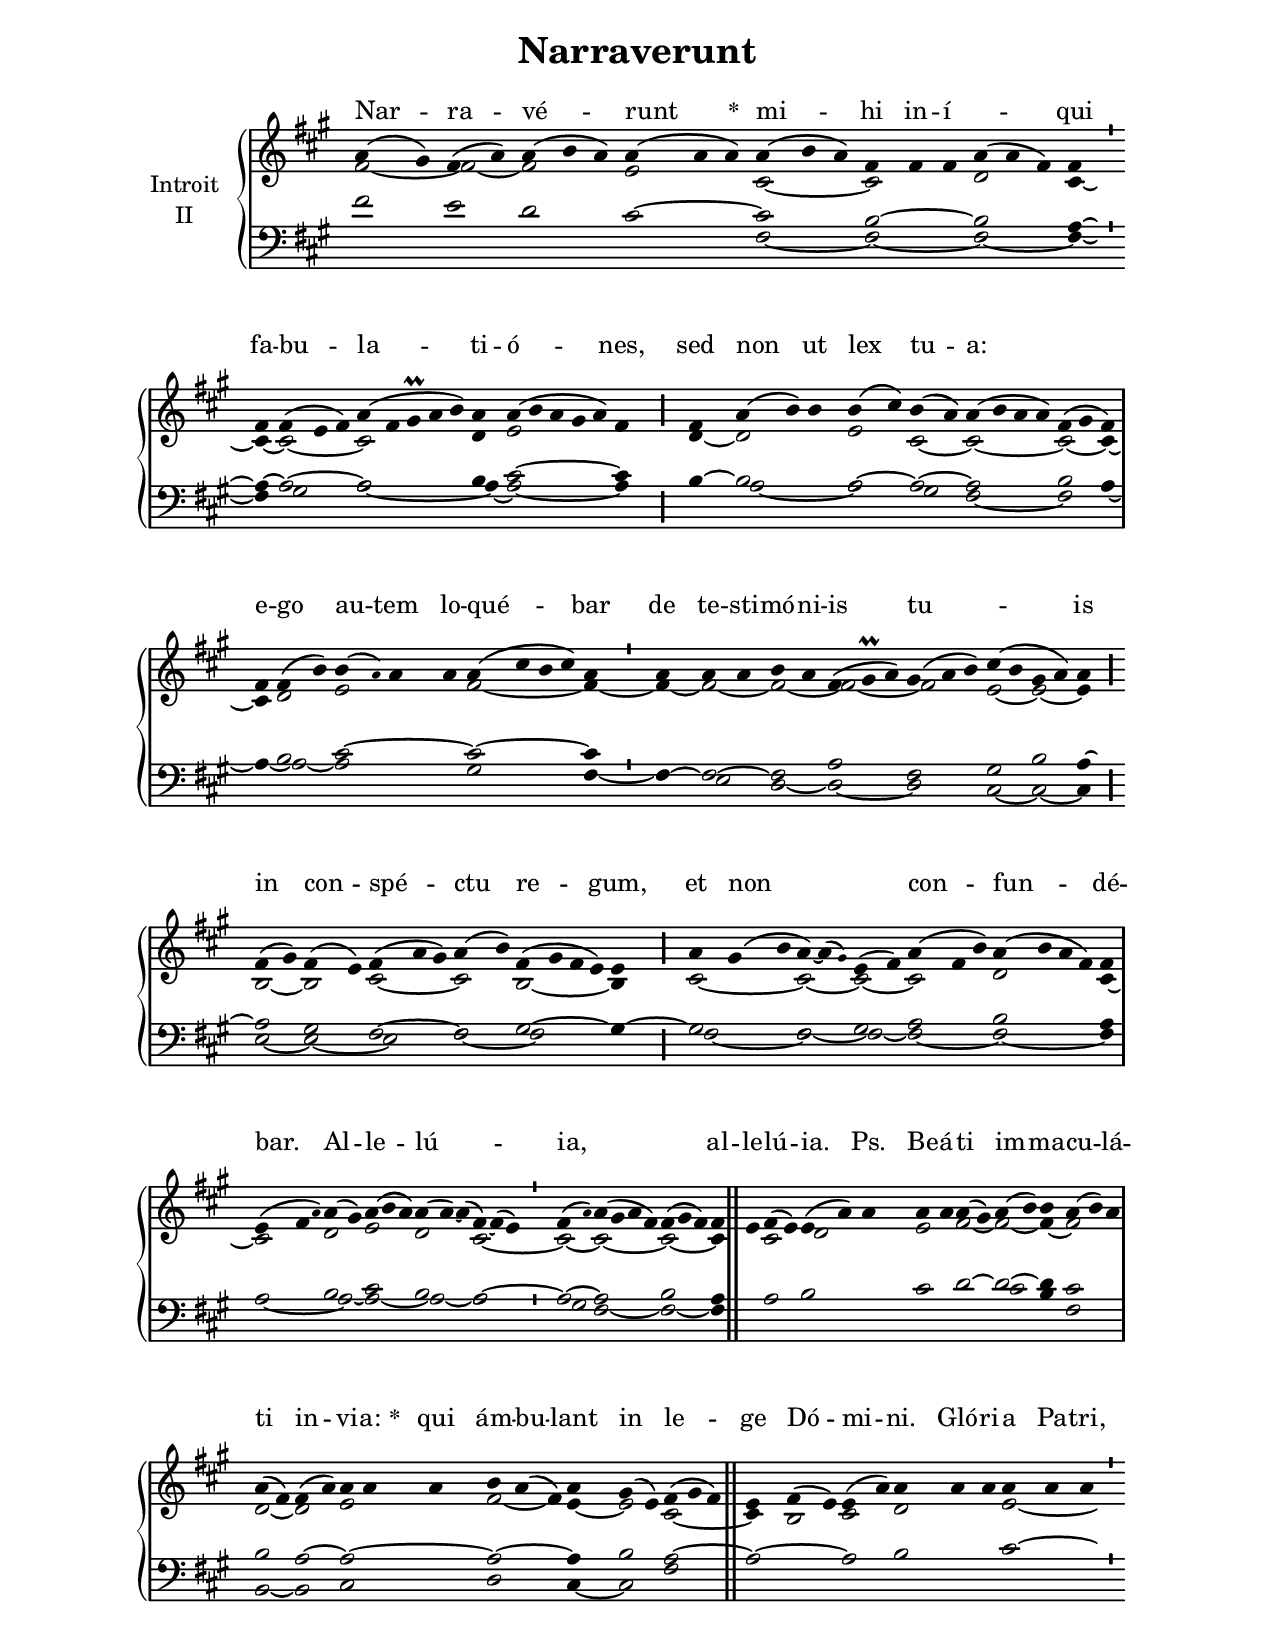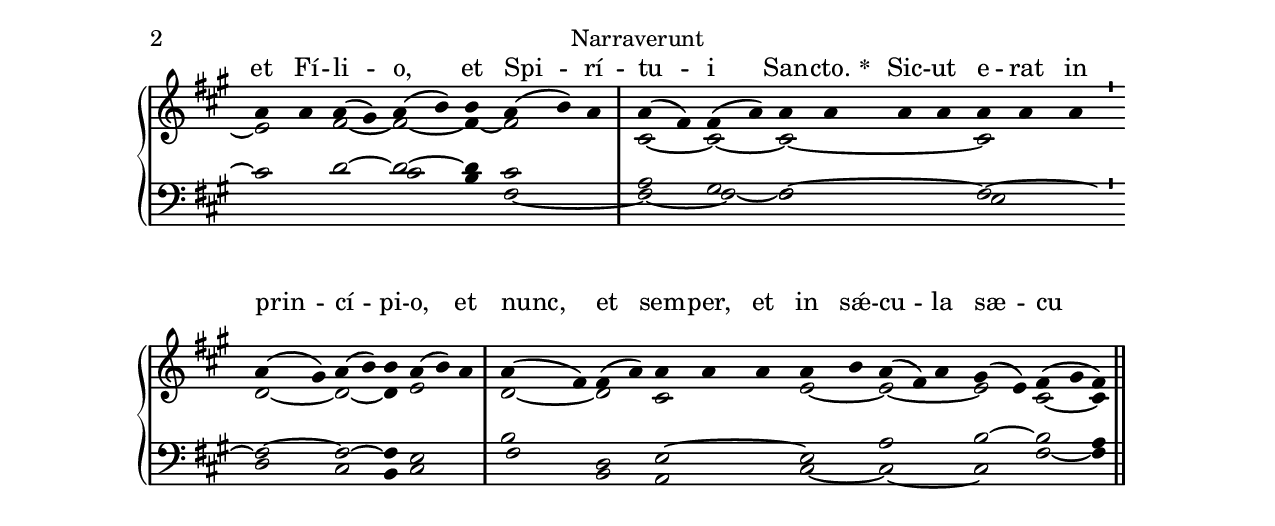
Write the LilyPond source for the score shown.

\version "2.18"
\include "gregorian.ly"
\include "noh2.ily"


%Page reference: page iii.142
%(volume.page)

global = {
 \key fis \minor
 \cadenzaOn 
}

\header {
  title = \markup \center-column {"Narraverunt" \vspace #1 }
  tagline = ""
  composer = ""
}

\paper {
 #(include-special-characters)
  oddHeaderMarkup = \markup \fill-line {
    \line {}
    \center-column {
      \on-the-fly #first-page     " "
      \on-the-fly #not-first-page "Narraverunt"
    }
    \line { \on-the-fly #print-page-number-check-first \fromproperty #'page:page-number-string }
  }
  evenHeaderMarkup = \markup \fill-line {
    \line { \on-the-fly #print-page-number-check-first \fromproperty #'page:page-number-string }
    \center-column { "Narraverunt" }
    \line {}
  }
}

chantText = \lyricmode {
Nar -- ra -- vé -- runt 
\set stanza = " * " mi -- hi in -- í -- _ qui fa -- bu -- la -- ti -- ó -- nes, 
sed non ut lex tu -- a: _ 
e -- go au -- tem lo -- qué -- bar de te -- sti -- mó -- ni -- is tu -- _ is 
in con -- spé -- ctu re -- gum, 
et non _ con -- fun -- dé -- bar. 
Al -- le -- lú -- ia, _ _ al -- le -- lú -- ia. Ps. 
Be -- á -- ti im -- ma -- cu -- lá -- ti in -- vi -- a: 
\set stanza = " * " 
qui ám -- bu -- lant in le -- ge Dó -- mi -- ni. 
Gló -- ri -- a Pa -- tri, et Fí -- li -- o, et Spi -- rí -- tu -- i San -- cto. 
\set stanza = " * " 
Sic -- ut e -- rat in prin -- cí -- pi -- o, et nunc, et sem -- per, 
et in sǽ -- cu -- la sæ -- cu -- ló -- rum. A -- men. }

chantMusic = {
\tieDown   a'4 ( gis'4) fis'4 ( a'4) a'4 ( b'4 a'4) a'4 ( a'4 a'4)  a'4 ( b'4 a'4) fis'4 fis'4 fis'4 a'4 ( a'4 fis'4) fis'4 \divisioMinima
 fis'4 fis'4 ( e'4 fis'4) a'4 ( fis'4 gis'\prall a'4 b'4) a'4 a'4 ( b'4 a'4 gis'4 a'4) fis'4 \divisioMaior
 fis'4 a'4 ( b'4) b'4 b'4 ( cis''4) b'4 ( a'4) a'4 ( b'4 a'4 a'4) fis'4 ( gis'4 fis'4) \divisioMaxima
 fis'4 fis'4 ( b'4) b'4 ( \once \tweak #'font-size #-4 a' ) a'4 a'4 a'4 ( cis''4 b'4 cis''4) a'4 \divisioMinima
 a'4 a'4 a'4 b'4 a'4 fis'4 ( gis'\prall a'4) gis'4 ( a'4 b'4) cis''4 ( b'4 gis'4 a'4) a'4 \divisioMaior
 fis'4 ( gis'4) fis'4 ( e'4) fis'4 ( a'4 gis'4) a'4 ( b'4) fis'4 ( gis'4 fis'4 e'4) e'4 \divisioMaior
 a'4 gis'4 ( b'4 a'4) ~ a'4 ( \once \tweak #'font-size #-4 gis' ) e'4 ( fis'4) a'4 ( fis'4 b'4) a'4 ( b'4 a'4 fis'4) fis'4 \divisioMaxima
 e'4 ( fis'4 \once \tweak #'font-size #-4 a' ) a'4 ( gis'4) a'4 ( b'4 a'4) a'4 ( a'4) ~ a'4 ( fis'4) ~ fis'4 ( e'4) \divisioMinima
 fis'4 ( \once \tweak #'font-size #-4 a' ) a'4 ( gis'4 a'4 fis'4) fis'4 ( gis'4 fis'4) fis'4 \finalis
 e'4 fis'4 ( e'4) e'4 ( a'4) a'4 a'4 a'4 a'4 ( gis'4) a'4 ( b'4) b'4 a'4 ( b'4) a'4 \divisioMaxima
 a'4 ( fis'4) fis'4 ( a'4) a'4 a'4 a'4 b'4 a'4 ( fis'4) a'4 gis'4 ( e'4) fis'4 ( gis'4 fis'4) \finalis
  e'4 fis'4 ( e'4) e'4 ( a'4) a'4 a'4 a'4 a'4 a'4 a'4 \divisioMinima
 a'4 a'4 a'4 ( gis'4) a'4 ( b'4) b'4 a'4 ( b'4) a'4 \divisioMaxima
 a'4 ( fis'4) fis'4 ( a'4) a'4 a'4 a'4 a'4 a'4 a'4 a'4 \divisioMinima
 a'4 ( gis'4) a'4 ( b'4) b'4 a'4 ( b'4) a'4 \divisioMaxima
 a'4 ( fis'4) fis'4 ( a'4) a'4 a'4 a'4 a'4 b'4 a'4 ( fis'4) a'4 gis'4 ( e'4) fis'4 ( gis'4 fis'4) \finalis

}

altoMusic = {
fis'2 ~ fis'2 ~ fis'2*3/2 e'2*3/2 cis'2*3/2 ~ cis'2*3/2 d'2*3/2 cis'4 ~ \divisioMinima
cis'4 ~ cis'2*3/2 ~ cis'2*5/2 d'4 e'2*5/2 fis'4 \divisioMaior
d'4 ~ d'2*3/2 e'2 cis'2 ~ cis'2*4/2 ~ cis'2 ~ cis'4 ~ \divisioMaxima
cis'4 d'2 e'2*4/2 fis'2*4/2 ~ fis'4 ~ \divisioMinima
fis'4 ~ fis'2 ~ fis'2 ~ fis'2*3/2 ~ fis'2*3/2 e'2 ~ e'2 ~ e'4 \divisioMaior
b2 ~ b2 cis'2*3/2 ~ cis'2 b2*4/2 ~ b4 \divisioMaior
cis'2*3/2 ~ cis'2*3/2 ~ cis'2 ~ cis'2*3/2 d'2*4/2 cis'4 ~ \divisioMaxima
cis'2*3/2 d'2 e'2*3/2 d'2*3/2 cis'2*3/2 ~ \divisioMinima
cis'2 ~ cis'2*4/2 ~ cis'2*3/2 ~ cis'4 \finalis
r4 cis'2 d'2*3/2 e'2 fis'2 ~ fis'2 ~ fis'4 ~ fis'2*3/2 \divisioMaxima
d'2 ~ d'2 e'2*3/2 fis'2 ~ fis'4 e'4 ~ e'2 cis'2*3/2 ~ cis'4 b2 cis'2 d'2*3/2 e'2*3/2 ~ \divisioMinima
e'2 fis'2 ~ fis'2 ~ fis'4 ~ fis'2*3/2 \divisioMaxima
cis'2 ~ cis'2 ~ cis'2*4/2 ~ cis'2*3/2 \divisioMinima
d'2 ~ d'2 ~ d'4 e'2*3/2 \divisioMaxima
d'2 ~ d'2 cis'2*3/2 e'2 ~ e'2*3/2 ~ e'2 cis'2 ~ cis'4 \finalis
}

tenorMusic = {
fis'2 e'2 d'2*3/2 cis'2*3/2 ~ cis'2*3/2 b2*3/2 ~ b2*3/2 a4 ~ \divisioMinima
a4 ~ a2*3/2 ~ a2*5/2 b4 cis'2*5/2 ~ cis'4 \divisioMaior
b4 ~ b2*3/2 a2 ~ a2 ~ a2*4/2 b2 a4 \divisioMaxima
r4 b2 cis'2*4/2 ~ cis'2*4/2 ~ cis'4 \divisioMinima
fis4 ~ fis2 ~ fis2 a2*3/2 fis2*3/2 gis2 b2 a4 ~ \divisioMaior
a2 gis2 fis2*3/2 ~ fis2 gis2*4/2 ~ gis4 ~ \divisioMaior
gis2*3/2 fis2*3/2 gis2 a2*3/2 b2*4/2 a4 \divisioMaxima
r2*3/2 b2 cis'2*3/2 b2*3/2 a2*3/2 ~ \divisioMinima
a2 ~ a2*4/2 b2*3/2 a4 \finalis
r4 a2 b2*3/2 cis'2 d'2 ~ d'2 ~ d'4 cis'2*3/2 \divisioMaxima
b2 a2 ~ a2*3/2 ~ a2*3/2 ~ a4 b2 a2*3/2 ~ a2*3/2 ~ a2 b2*3/2 cis'2*3/2 ~ \divisioMinima
cis'2 d'2 ~ d'2 ~ d'4 cis'2*3/2 \divisioMaxima
a2 gis2 fis2*4/2 ~ fis2*3/2 ~ \divisioMinima
fis2 ~ fis2 ~ fis4 e2*3/2 \divisioMaxima
fis2 d2 e2*3/2 ~ e2 a2*3/2 b2 ~ b2 a4 \finalis
}

bassMusic = {
r2*10/2 fis2*3/2 ~ fis2*3/2 ~ fis2*3/2 ~ fis4 ~ \divisioMinima
fis4 gis2*3/2 a2*5/2 ~ a4 ~ a2*5/2 ~ a4 \divisioMaior
r4 a2*3/2 ~ a2 gis2 fis2*4/2 ~ fis2 a4 ~ \divisioMaxima
a4 ~ a2 ~ a2*4/2 gis2*4/2 fis4 ~ \divisioMinima
fis4 e2 d2 ~ d2*3/2 ~ d2*3/2 cis2 ~ cis2 ~ cis4 \divisioMaior
e2 ~ e2 ~ e2*3/2 fis2 ~ fis2*4/2 gis4 \divisioMaior
fis2*3/2 ~ fis2*3/2 ~ fis2 ~ fis2*3/2 ~ fis2*4/2 ~ fis4 \divisioMaxima
a2*3/2 ~ a2 ~ a2*3/2 ~ a2*3/2 ~ a2*3/2 \divisioMinima
gis2 fis2*4/2 ~ fis2*3/2 ~ fis4 \finalis
r2*10/2 cis'2 b4 fis2*3/2 \divisioMaxima
b,2 ~ b,2 cis2*3/2 d2*3/2 cis4 ~ cis2 fis2*3/2 r2*11/2 \divisioMinima
r2*4/2 cis'2 b4 fis2*3/2 ~ \divisioMaxima
fis2 ~ fis2 ~ fis2*4/2 e2*3/2 \divisioMinima
d2 cis2 b,4 cis2*3/2 \divisioMaxima
b2 b,2 a,2*3/2 cis2 ~ cis2*3/2 ~ cis2 fis2 ~ fis4 \finalis
}

voiceLines = {
\voiceLineStyle


}

\score{
  <<
    \new GrandStaff <<
      \set GrandStaff.autoBeaming = ##f
      \set GrandStaff.instrumentName = \markup \center-column {
        "Introit"
        "II"
      }
      \new Staff = up <<
        \new Voice = "chant" {
          \voiceOne \global \chantMusic
        }
        \new Voice {
          \voiceTwo \global \altoMusic
        }
      >>

      \new Staff = down <<
        \clef bass
        \new Voice {
          \voiceOne \global \tenorMusic
        }
        \new Voice {
          \voiceTwo \global \bassMusic
        }
	\new Voice {
        \voiceThree \global \voiceLines
        }
      >>
    >>
    \new Lyrics \lyricsto chant {
      \chantText
    }
  >>
  \layout{
  }
  \midi{
    \tempo 4 = 125
  }
}
